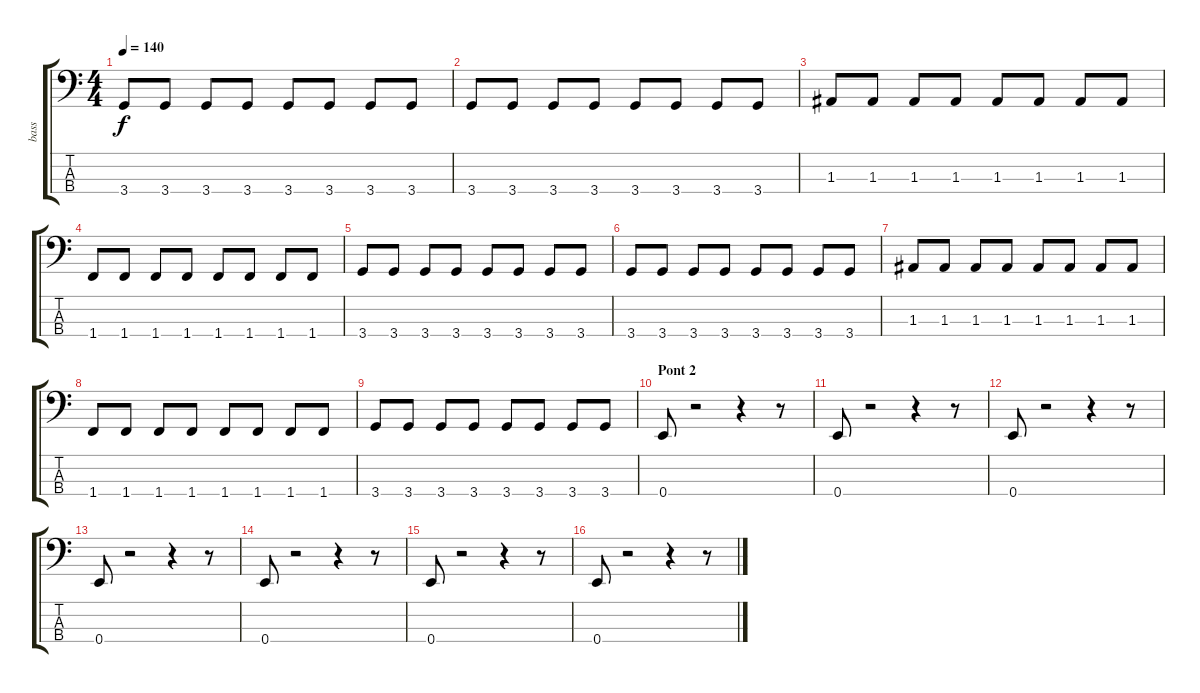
\track ("bass" "bass") {instrument electricbasspick}
\staff {score tabs}
\tuning (G2 D2 A1 E1) {hide}
\ts (4 4)
\tempo 140
\clef f4
\ks c
3.4.8{dy f} 3.4.8 3.4.8 3.4.8 3.4.8 3.4.8 3.4.8 3.4.8 |
3.4.8 3.4.8 3.4.8 3.4.8 3.4.8 3.4.8 3.4.8 3.4.8 |
1.3.8 1.3.8 1.3.8 1.3.8 1.3.8 1.3.8 1.3.8 1.3.8 |
1.4.8 1.4.8 1.4.8 1.4.8 1.4.8 1.4.8 1.4.8 1.4.8 |
3.4.8 3.4.8 3.4.8 3.4.8 3.4.8 3.4.8 3.4.8 3.4.8 |
3.4.8 3.4.8 3.4.8 3.4.8 3.4.8 3.4.8 3.4.8 3.4.8 |
1.3.8 1.3.8 1.3.8 1.3.8 1.3.8 1.3.8 1.3.8 1.3.8 |
1.4.8 1.4.8 1.4.8 1.4.8 1.4.8 1.4.8 1.4.8 1.4.8 |
3.4.8 3.4.8 3.4.8 3.4.8 3.4.8 3.4.8 3.4.8 3.4.8 |
\section ("" "Pont 2")
0.4.8 r.2 r.4 r.8 |
0.4.8 r.2 r.4 r.8 |
0.4.8 r.2 r.4 r.8 |
0.4.8 r.2 r.4 r.8 |
0.4.8 r.2 r.4 r.8 |
0.4.8 r.2 r.4 r.8 |
0.4.8 r.2 r.4 r.8
